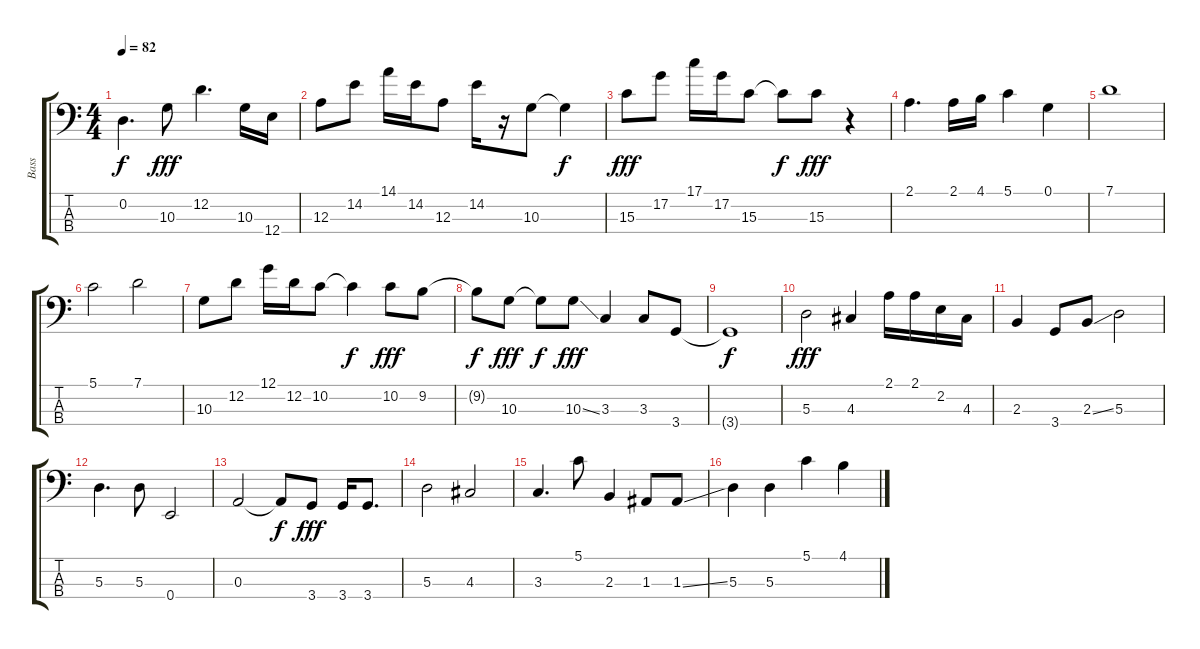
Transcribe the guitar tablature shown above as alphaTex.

\track ("Bass" "Bass") {instrument electricbassfinger}
\staff {score tabs}
\tuning (G2 D2 A1 E1) {hide}
\ts (4 4)
\tempo 82
\clef f4
\ks c
0.2{t}.4{d dy f} 10.3.8{dy fff} 12.2.4{d} 10.3.16 12.4.16 |
12.3.8 14.2.8 14.1.16 14.2.16 12.3.8 14.2.16 r.16 10.3.8 10.3{t}.4{dy f} |
15.3.8{dy fff} 17.2.8 17.1.16 17.2.16 15.3.8 15.3{t}.8{dy f} 15.3.8{dy fff} r.4 |
2.1.4{d} 2.1.16 4.1.16 5.1.4 0.1.4 |
7.1.1 |
5.1.2 7.1.2 |
10.3.8 12.2.8 12.1.16 12.2.16 10.2.8 10.2{t}.4{dy f} 10.2.8{dy fff} 9.2.8 |
9.2{t}.8{dy f} 10.3.8{dy fff} 10.3{t}.8{dy f} 10.3{ss}.8{dy fff} 3.3.4 3.3.8 3.4.8 |
3.4{t}.1{dy f} |
5.3.2{dy fff} 4.3.4 2.1.16 2.1.16 2.2.16 4.3.16 |
2.3.4 3.4.8 2.3{ss}.8 5.3.2 |
5.3.4{d} 5.3.8 0.4.2 |
0.3.2 0.3{t}.8{dy f} 3.4.8{dy fff} 3.4.16 3.4.8{d} |
5.3.2 4.3.2 |
3.3.4{d} 5.1.8 2.3.4 1.3.8 1.3{ss}.8 |
5.3.4 5.3.4 5.1.4 4.1.4
